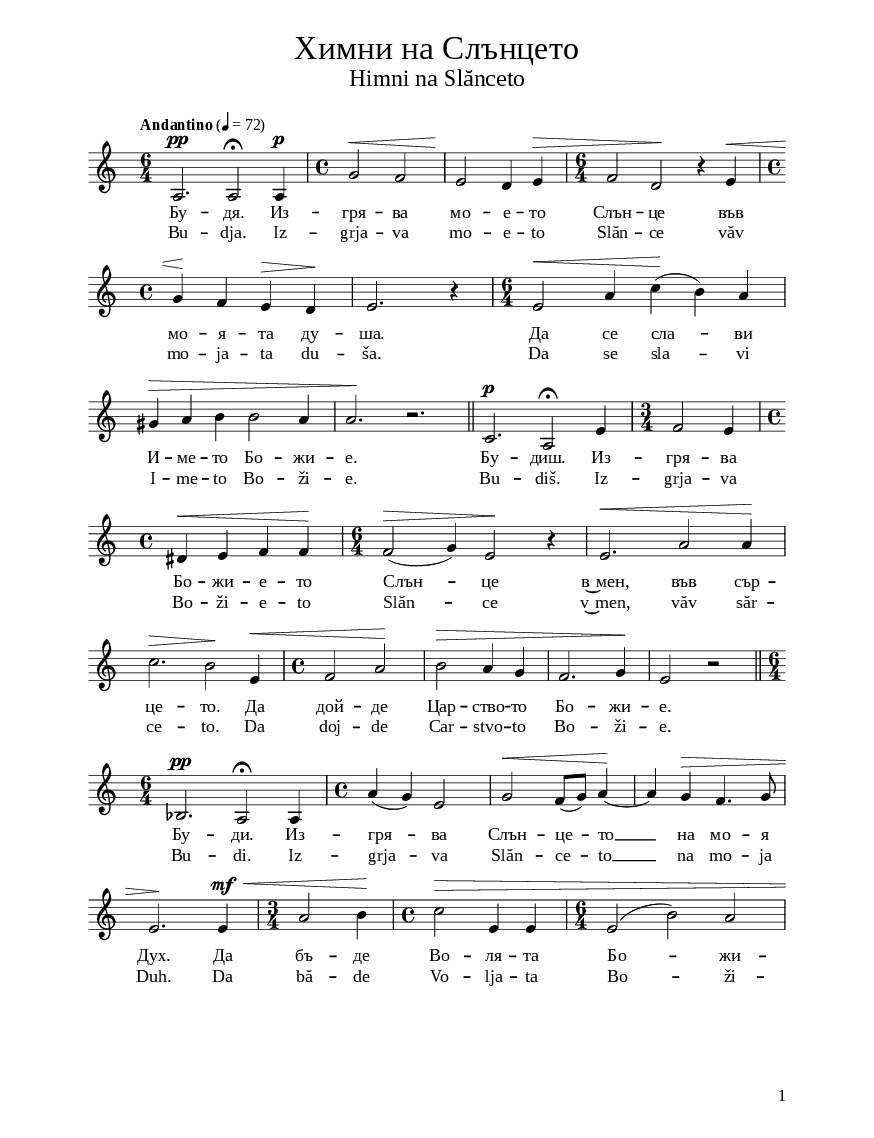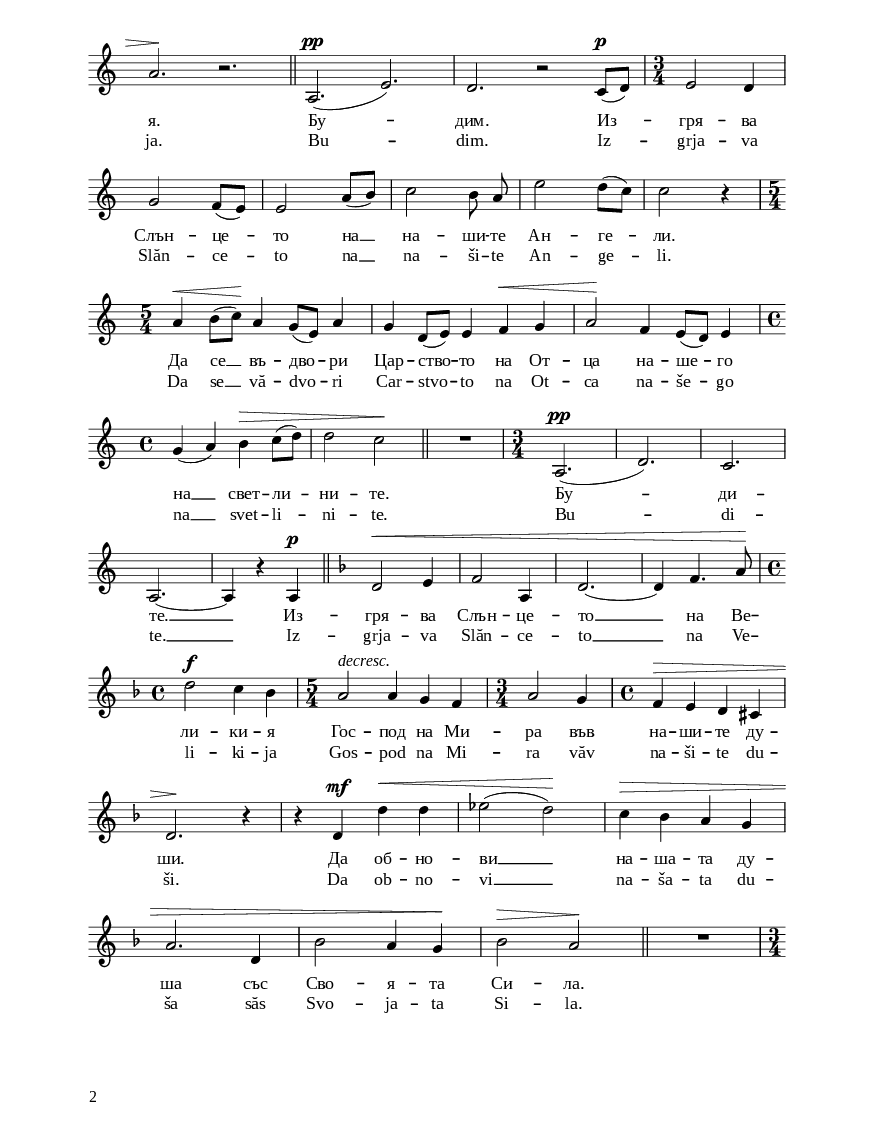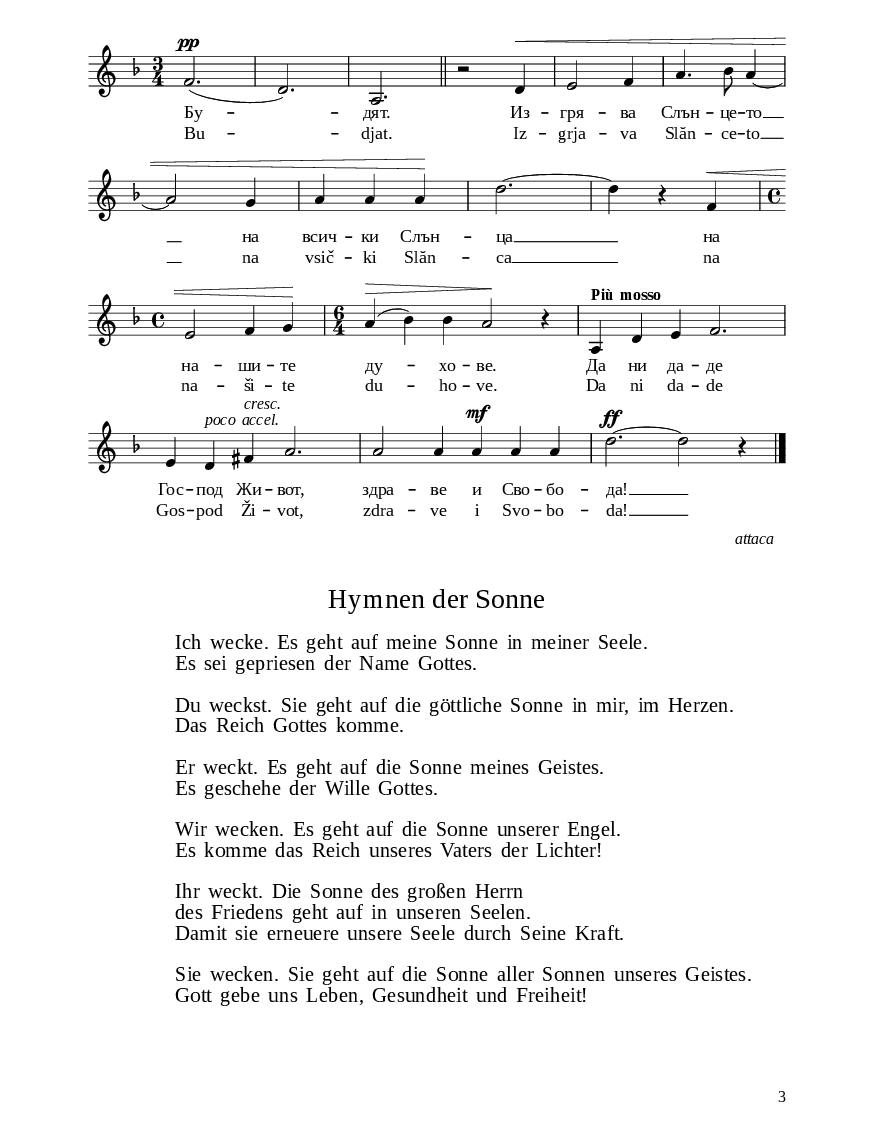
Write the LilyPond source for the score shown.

\version "2.24.1"

% include paper part and global functions
\include "include/globals.ily"

\bookpart {
  \label #'ref202
  \tocItem \markup "Химни на Слънцето – Himni na Slănceto "
  \include "include/bookpart-paper.ily"
  \score {
    \include "include/score-layout.ily"

    \new Voice \relative c' {
     \clef treble
      \key a \minor
      \time 6/4
      \tempoFunc "Andantino" 4 "72"
      \autoBeamOff
    a2.^\pp  a2 ^\fermata  a4^\p | % 2
  \time 4/4  | % 2
   g'2^\<  f2 | % 3
   e2 \!  d4  e4^\> | % 4
  \time 6/4  | % 4
   f2  d2 \! r4  
   \override Hairpin.to-barline = ##f
   \override Hairpin.after-line-breaking = ##t 
   e4^\< \break | % 5
   
  \time 4/4  | % 5
   g4 \! f4  e4^\>  d4  \! | % 6
   e2. r4 | % 7
  \time 6/4  | % 7
   e2^\<  a4  c4 ( \!  b4 )
   a4 \break | % 8
   gis4^\>  a4  b4  b2  a4
  | % 9
   a2. \! r2. \bar "||"
   c,2.^\p  a2 ^\fermata  e'4 | % 11
  \time 3/4  | % 11
   f2  e4 \break | % 12
    \time 4/4  | % 12
   dis4^\<  e4  f4  f4 \! | % 13
  \time 6/4  | % 13
   f2 (^\>  g4 )  e2 \! r4 | % 14
   e2.^\<  a2  a4 \! \break | % 15
   c2.^\>  b2 \! e,4^\< | % 16
  \time 4/4  | % 16
   f2  a2  \! | % 17
   b2^\>  a4  g4 | % 18
   f2.  g4  \! | % 19
   e2 r2 \bar "||"
  \break | 
  \time 6/4  | 
   bes2.^\pp  a2 ^\fermata  a4 | % 21
  \time 4/4  | % 21
   a'4 (  g4 )  e2 | % 22
   g2^\<  f8 ( [  g8 ) ]  a4 ~ \! | % 23
   a4  g4^\>  f4.  g8 \break | % 24
   e2.  \! e4 \mf ^\< | % 25
  \time 3/4  | % 25
   a2  b4 \! | % 26
  \time 4/4  | % 26
   c2^\>  e,4  e4 | % 27
  \time 6/4  | % 27
   e2 (  b'2 )  a2 \break | % 28
   a2. \! r2. \bar "||"
   a,2. (^\pp  e'2. ) |
   d2. r2  c8 ( [^\p  d8 ) ] | % 31
  \time 3/4  | % 31
   e2  d4  | % 32
     \break g2  f8 ( [  e8 ) ] | % 33
   e2  a8 ( [  b8 ) ] | % 34
   c2  b8  a8 | % 35
   e'2  d8 ( [  c8 ) ] | % 36
   c2 r4 \break | % 37
  \time 5/4  | % 37
   a4^\<  b8 ( [  c8 ) ] \!  a4
   g8 ( [  e8 ) ]  a4 | % 38
   g4  d8 ( [  e8 ) ]  e4  f4
  ^\<  g4 | % 39
   a2  \! f4  e8 ( [  d8 ) ] 
  e4 \break | 
  \time 4/4  |
   g4 (  a4 )  b4^\>  c8 ( [
   d8 ) ] | % 41
   d2  c2 \! \bar "||"
  R1 | % 43
  \time 3/4  | % 43
   a,2.^\pp ( | % 44
   d2. ) | % 45
   c2. \break | % 46
    a2. ~ | % 47
   a4 r4  a4^\p \bar "||"
  \key d \minor | % 48
   d2^\<  e4 | % 49
   f2  a,4 |
   d2. ~ | % 51
   d4  f4.  a8 \! \break | % 52
  \time 4/4  | % 52
   d2^\f  c4  bes4 | % 53
  \time 5/4  | % 53
   a2 ^\markup \italic "decresc."  a4  g4  f4 | % 54
  \time 3/4  | % 54
   a2  g4 | % 55
  \time 4/4  | % 55
   f4^\>  e4  d4  cis4 \break | % 56
   d2.  \! r4 | % 57
  r4  d4 ^\mf  d'4 ^\<  d4 | % 58
   es2 (  d2 ) \! | % 59
   c4  ^\>  bes4  a4  g4
  \break | 
   a2.  d,4 | % 61
   bes'2  a4  g4 \! | % 62
   bes2 ^\>  a2 ^\! \bar "||"
  R1 \break | % 64
  
   \time 3/4  | % 64
   f2.^\pp ( | % 65
   d2. ) | % 66
   a2. \bar "||"
  r2  d4 ^\< | % 68
   e2  f4 | % 69
   a4.  bes8  a4 ~  | \break 
 
   a2  g4 | % 71
   a4  a4  a4 \! | % 72
   d2. ~  | % 73
   d4 r4  f,4 ^\< \break | % 74
  \time 4/4  | % 74
   e2  f4  g4  \! | % 75
  \time 6/4  | % 75
   a4 ( ^\>  bes4 )  bes4  a2  \!
  r4 | % 76
   a,4 ^\markup{ \bold {Più mosso} }  d4  e4
   f2. \break | % 77
   e4  d4 ^\markup{ \italic {poco accel.} } 
  fis4 ^\markup \italic "cresc."  a2. | % 78
   a2  a4  a4 ^\mf  a4  a4 | % 79
   d2. ~ ^\ff  d2 r4 \bar "|."
  }

  \addlyrics { Бу -- дя. Из -- гря -- ва мо -- е --
  то Слън -- це във мо -- я -- та ду
  -- ша. Да се сла  -- ви И -- ме --
  то Бо -- жи -- е. Бу -- диш. Из --
  гря -- ва Бо -- жи -- е -- то Слън 
  -- це в~мен, във сър -- це --
  то. Да дой -- де Цар -- ство -- то
  Бо -- жи -- е. Бу -- ди. Из -- гря
  -- ва Слън -- це -- то __  на
  мо -- я Дух. Да бъ -- де Во -- ля --
  та Бо -- жи -- я. Бу -- дим.
  Из  -- гря -- ва Слън -- це --
  то на __ на -- ши -- те Ан -- ге
  -- ли. Да се __ въ -- дво --
  ри Цар -- ство -- то на От --
  ца на -- ше -- го на __  свет --
  ли -- ни -- те. Бу -- ди -- те. __
   Из -- гря -- ва Слън -- це -- то __
   на Ве -- ли -- ки -- я Гос --
  под на Ми -- ра във на -- ши -- те
  ду -- ши. Да об -- но -- ви __  на --
  ша -- та ду -- ша със Сво -- я --
  та Си -- ла. Бу -- дят. Из --
  гря -- ва Слън -- це -- то __ на
  всич -- ки Слън -- ца __ на на --
  ши -- те ду -- хо -- ве. Да ни
  да -- де Гос -- под Жи -- вот, здра
  -- вe и Сво -- бо -- да! __ }
  \addlyrics { Bu -- dja. Iz -- grja -- va mo -- e --
  to Slăn -- ce văv mo -- ja -- ta du
  -- ša. Da se sla  -- vi I -- me --
  to Bo -- ži -- e. Bu -- diš. Iz --
  grja -- va Bo -- ži -- e -- to Slăn 
  -- ce v~men, văv săr -- ce --
  to. Da doj -- de Car -- stvo -- to
  Bo -- ži -- e. Bu -- di. Iz -- grja
  -- va Slăn -- ce -- to __ na
  mo -- ja Duh. Da bă -- de Vo -- lja --
  ta Bo -- ži -- ja. Bu -- dim.
  Iz  -- grja -- va Slăn -- ce --
  to na __ na -- ši -- te An -- ge
  -- li. Da se __  vă -- dvo --
  ri Car -- stvo -- to na Ot --
  ca na -- še -- go na __ svet --
  li -- ni -- te. Bu -- di -- te. __
   Iz -- grja -- va Slăn -- ce -- to __
   na Ve -- li -- ki -- ja Gos --
  pod na Mi -- ra văv na -- ši -- te
  du -- ši. Da ob -- no -- vi __  na --
  ša -- ta du -- ša săs Svo -- ja --
  ta Si -- la. Bu -- djat. Iz --
  grja -- va Slăn -- ce -- to __ na
  vsič -- ki Slăn -- ca __ na na --
  ši -- te du -- ho -- ve. Da ni
  da -- de Gos -- pod Ži -- vot, zdra
  -- ve i Svo -- bo -- da! __ }

    \header {
      title = \titleFunc "Химни на Слънцето" "Himni na Slănceto"
    }

    \midi{}

  } % score

  \markup \raise #2.8 \override #'(baseline-skip . 2) {
    \column {
      \fill-line \italic { "" "" \concat {"attaca" "   " }}
    }
  }
  
  \markup \empty-one

  % include foreign translation(s) of the song
  \version "2.24.2"

\markup \fill-line { \fontsize #deTitleFontSize "Hymnen der Sonne" }
\markup \null
\markup \null
\markup \fontsize #deCoupletFontSize {
  \hspace #7
  \override #`(baseline-skip . ,deCoupletBaselineSkip)

  \column {

   \line { " "Ich wecke. Es geht auf meine Sonne in meiner Seele.}

   \line { " "Es sei gepriesen der Name Gottes.}
   \line { " "}

   \line { " "Du weckst. Sie geht auf die göttliche Sonne in mir, im Herzen.}

   \line { " "Das Reich Gottes komme.}
  \line { " "}
   \line { " "Er weckt. Es geht auf die Sonne meines Geistes.}

   \line { " "Es geschehe der Wille Gottes.}
  \line { " "}
   \line { " "Wir wecken. Es geht auf die Sonne unserer Engel.}

   \line { " "Es komme das Reich unseres Vaters der Lichter!}
  \line { " "}
   \line { " "Ihr weckt. Die Sonne des großen Herrn  }
  \line { " "  des Friedens geht auf in unseren Seelen.}
   \line { " "Damit sie erneuere unsere Seele durch Seine Kraft.}
  \line { " "}

   \line { " "Sie wecken. Sie geht auf die Sonne aller Sonnen unseres Geistes.}

   \line { " "Gott gebe uns Leben, Gesundheit und Freiheit!}

  }
}


} % bookpart

% Più mosso
%
